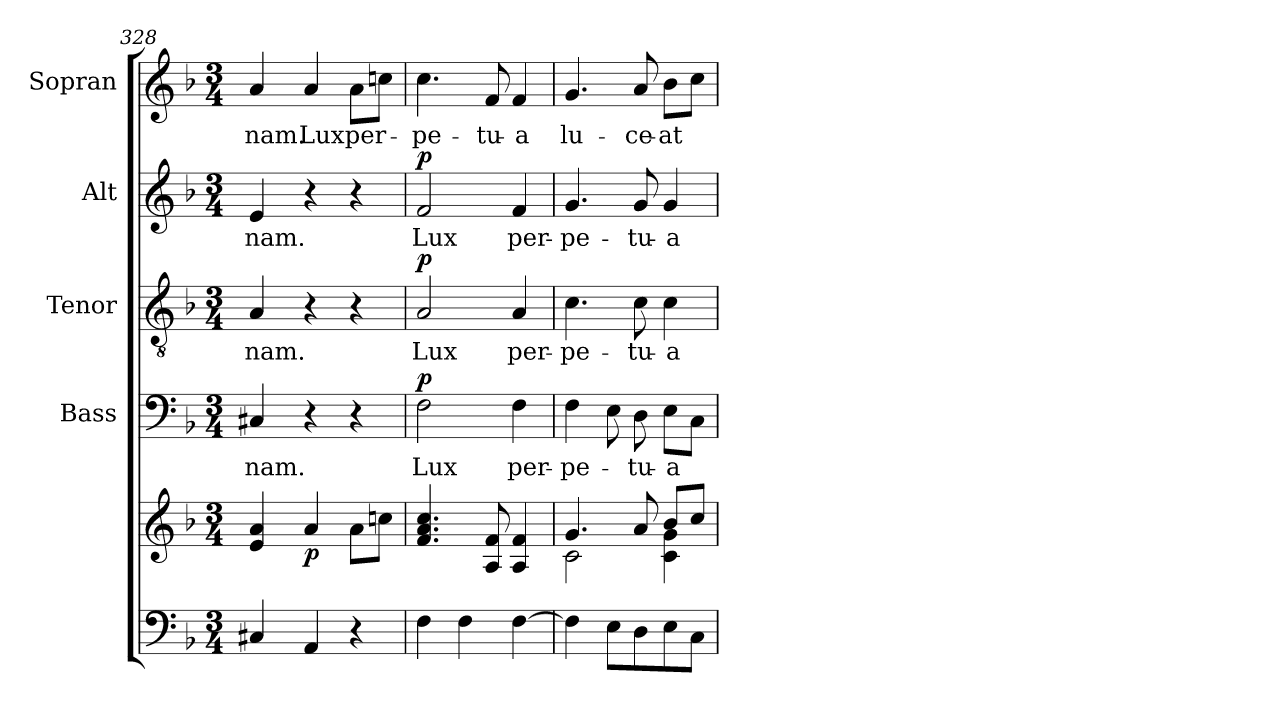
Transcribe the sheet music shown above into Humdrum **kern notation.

**kern	**kern	**dynam	**kern	**text	**dynam	**kern	**text	**dynam	**kern	**text	**dynam	**kern	**text
*part5	*part5	*part5	*part4	*part4	*part4	*part3	*part3	*part3	*part2	*part2	*part2	*part1	*part1
*staff6	*staff5	*staff5/6	*staff4	*staff4	*staff4	*staff3	*staff3	*staff3	*staff2	*staff2	*staff2	*staff1	*staff1
*	*	*	*I"Bass	*	*	*I"Tenor	*	*	*I"Alt	*	*	*I"Sopran	*
*	*	*	*I'B.	*	*	*I'T.	*	*	*I'A.	*	*	*I'S.	*
*clefF4	*clefG2	*	*clefF4	*	*	*clefGv2	*	*	*clefG2	*	*	*clefG2	*
*k[b-]	*k[b-]	*	*k[b-]	*	*	*k[b-]	*	*	*k[b-]	*	*	*k[b-]	*
*F:	*F:	*	*F:	*	*	*F:	*	*	*F:	*	*	*F:	*
*M3/4	*M3/4	*	*M3/4	*	*	*M3/4	*	*	*M3/4	*	*	*M3/4	*
=328	=328	=328	=328	=328	=328	=328	=328	=328	=328	=328	=328	=328	=328
!	!	!	!	!LO:LY:b	!	!	!LO:LY:b	!	!	!LO:LY:b	!	!	!LO:LY:b
4C#X/	4e/ 4a/	.	4C#X/	-nam.	.	4A/	-nam.	.	4e/	-nam.	.	4a/	-nam.
!	!	!LO:DY:b	!	!	!	!	!	!	!	!	!	!	!LO:LY:b
4AA/	4a/	p	4r	.	.	4r	.	.	4r	.	.	4a/	Lux
!	!	!	!	!	!	!	!	!	!	!	!	!	!LO:LY:b
4r	8a\L	.	4r	.	.	4r	.	.	4r	.	.	8a\L	per-
.	8ccn\J	.	.	.	.	.	.	.	.	.	.	8ccn\J	.
=329	=329	=329	=329	=329	=329	=329	=329	=329	=329	=329	=329	=329	=329
!	!	!	!	!LO:LY:b	!LO:DY:a	!	!LO:LY:b	!LO:DY:a	!	!LO:LY:b	!LO:DY:a	!	!LO:LY:b
4F\	4.f/ 4.a/ 4.cc/	.	2F\	Lux	p	2A/	Lux	p	2f/	Lux	p	4.cc\	-pe-
4F\	.	.	.	.	.	.	.	.	.	.	.	.	.
!	!	!	!	!	!	!	!	!	!	!	!	!	!LO:LY:b
.	8A/ 8f/	.	.	.	.	.	.	.	.	.	.	8f/	-tu-
!	!	!	!	!LO:LY:b	!	!	!LO:LY:b	!	!	!LO:LY:b	!	!	!LO:LY:b
[4F\	4A/ 4f/	.	4F\	per-	.	4A/	per-	.	4f/	per-	.	4f/	-a
=330	=330	=330	=330	=330	=330	=330	=330	=330	=330	=330	=330	=330	=330
*	*^	*	*	*	*	*	*	*	*	*	*	*	*
!	!	!	!	!	!LO:LY:b	!	!	!LO:LY:b	!	!	!LO:LY:b	!	!	!LO:LY:b
4F\]	4.g/	2c\	.	4F\	-pe-	.	4.c\	-pe-	.	4.g/	-pe-	.	4.g/	lu-
8E\L	.	.	.	8E\	.	.	.	.	.	.	.	.	.	.
!	!	!	!	!	!LO:LY:b	!	!	!LO:LY:b	!	!	!LO:LY:b	!	!	!LO:LY:b
8D\	8a/	.	.	8D\	-tu-	.	8c\	-tu-	.	8g/	-tu-	.	8a/	-ce-
!	!	!	!	!	!LO:LY:b	!	!	!LO:LY:b	!	!	!LO:LY:b	!	!	!LO:LY:b
8E\	8b-/L	4c\ 4g\	.	8E\L	-a	.	4c\	-a	.	4g/	-a	.	8b-\L	-at
8C\J	8cc/J	.	.	8C\J	.	.	.	.	.	.	.	.	8cc\J	.
*	*v	*v	*	*	*	*	*	*	*	*	*	*	*	*
=	=	=	=	=	=	=	=	=	=	=	=	=	=
*-	*-	*-	*-	*-	*-	*-	*-	*-	*-	*-	*-	*-	*-
